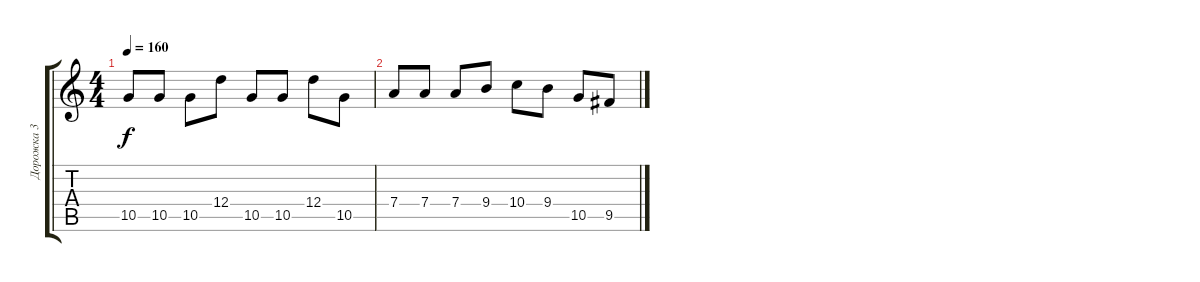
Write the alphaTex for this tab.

\track ("Дорожка 3" "Дорожка 3") {instrument distortionguitar}
\staff {score tabs}
\tuning (E4 B3 G3 D3 A2 E2) {hide}
\ts (4 4)
\tempo 160
\clef g2
\ks c
10.5.8{dy f} 10.5.8 10.5.8 12.4.8 10.5.8 10.5.8 12.4.8 10.5.8 |
7.4.8 7.4.8 7.4.8 9.4.8 10.4.8 9.4.8 10.5.8 9.5.8
